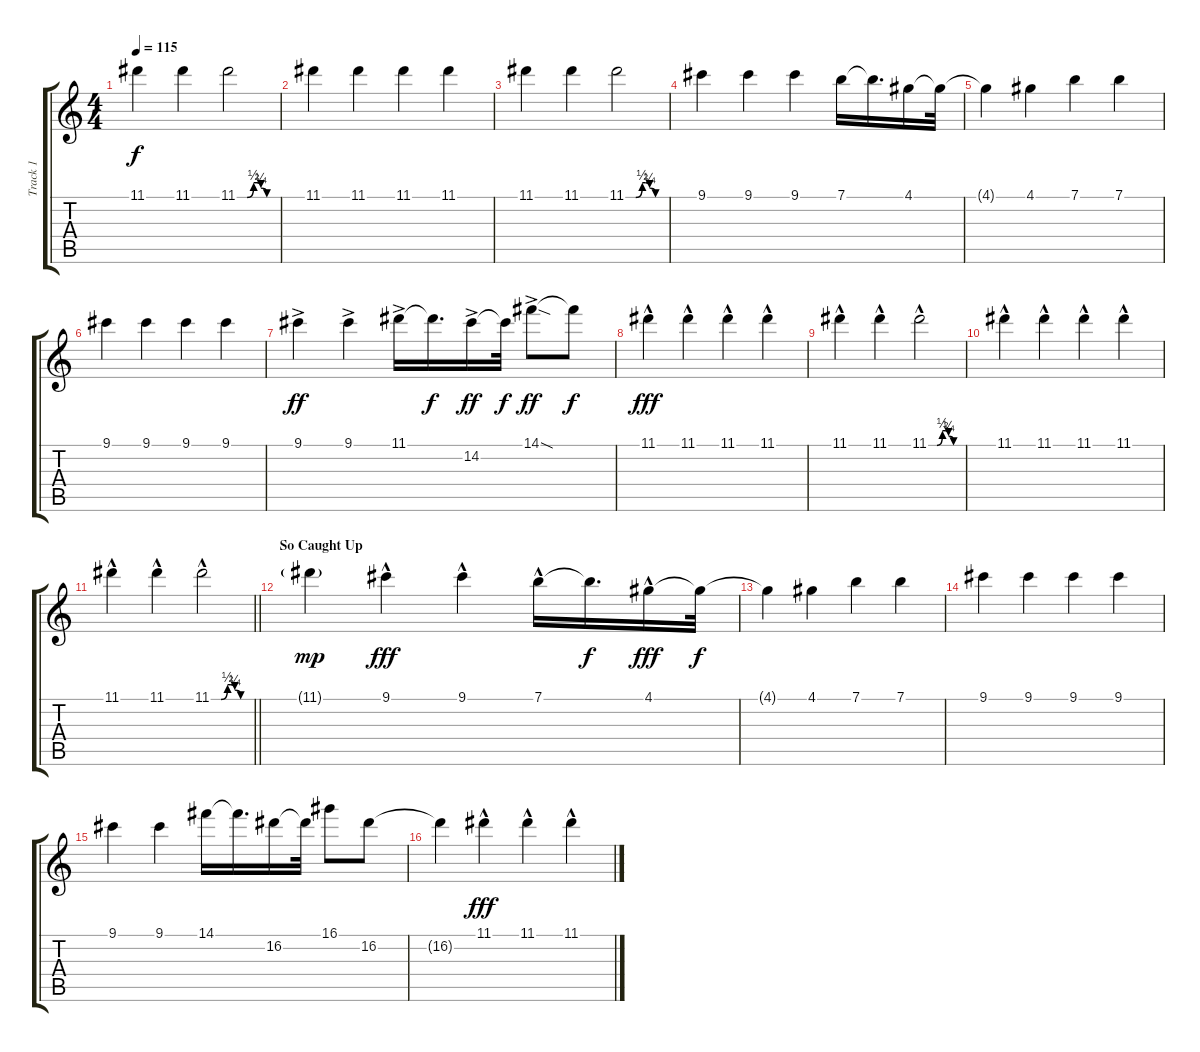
\track ("Track 1" "Track 1") {instrument electricguitarjazz}
\staff {score tabs}
\tuning (E4 B3 G3 D3 A2 E2) {hide}
\ts (4 4)
\tempo 115
\clef g2
\ks c
11.1.4{dy f} 11.1.4 11.1{be (custom 0 0 15 0 25 2 30 2 36 1 45 0 60 0)}.2 |
11.1.4 11.1.4 11.1.4 11.1.4 |
11.1.4 11.1.4 11.1{be (custom 0 0 15 0 25 2 30 2 36 1 45 0 60 0)}.2 |
9.1.4 9.1.4 9.1.4 7.1.16 7.1{t}.16{d} 4.1.16 4.1{t}.32 |
4.1{t}.4 4.1.4 7.1.4 7.1.4 |
9.1.4 9.1.4 9.1.4 9.1.4 |
9.1{ac}.4{dy ff} 9.1{ac}.4 11.1{ac}.16 11.1{t}.16{d dy f} 14.2{ac}.16{dy ff} 14.2{t}.32{dy f} 14.1{sod ac}.8{dy ff} 14.1{t}.8{dy f} |
11.1{hac}.4{dy fff} 11.1{hac}.4 11.1{hac}.4 11.1{hac}.4 |
11.1{hac}.4 11.1{hac}.4 11.1{be (custom 0 0 15 0 25 2 30 2 36 1 45 0 60 0) hac}.2 |
11.1{hac}.4 11.1{hac}.4 11.1{hac}.4 11.1{hac}.4 |
\barLineRight lightlight
11.1{hac}.4 11.1{hac}.4 11.1{be (custom 0 0 15 0 25 2 30 2 36 1 45 0 60 0) hac}.2 |
\section ("" "So Caught Up")
11.1{g}.4{dy mp} 9.1{hac}.4{dy fff instrument distortionguitar} 9.1{hac}.4 7.1{hac}.16 7.1{t}.16{d dy f} 4.1{hac}.16{dy fff} 4.1{t}.32{dy f} |
4.1{t}.4 4.1.4 7.1.4 7.1.4 |
9.1.4 9.1.4 9.1.4 9.1.4 |
9.1.4 9.1.4 14.1.16 14.1{t}.16{d} 16.2.16 16.2{t}.32 16.1.8 16.2.8 |
16.2{t}.4 11.1{hac}.4{dy fff} 11.1{hac}.4 11.1{hac}.4
